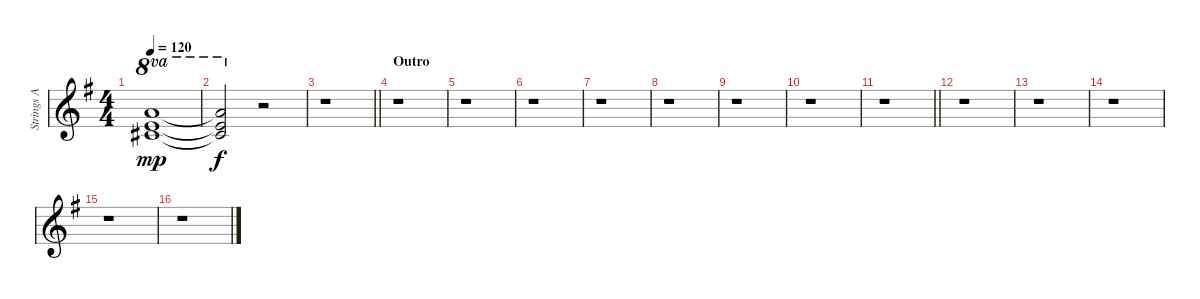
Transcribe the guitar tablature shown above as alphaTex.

\track ("Strings A" "Strings A") {instrument stringensemble1}
\staff {score}
\tuning (E4 B3 G3 D3 A2 E2) {hide}
\ts (4 4)
\tempo 120
\clef g2
\ks eminor
(17.1 17.2 18.3).1{ot 8va dy mp} |
(17.1{t} 17.2{t} 18.3{t}).2{ot 8va dy f} r.2 |
\barLineRight lightlight
r.1 |
\section ("" "Outro")
r.1 |
r.1 |
r.1 |
r.1 |
r.1 |
r.1 |
r.1 |
\barLineRight lightlight
r.1 |
\section ("" "")
r.1 |
r.1 |
r.1 |
r.1 |
r.1
